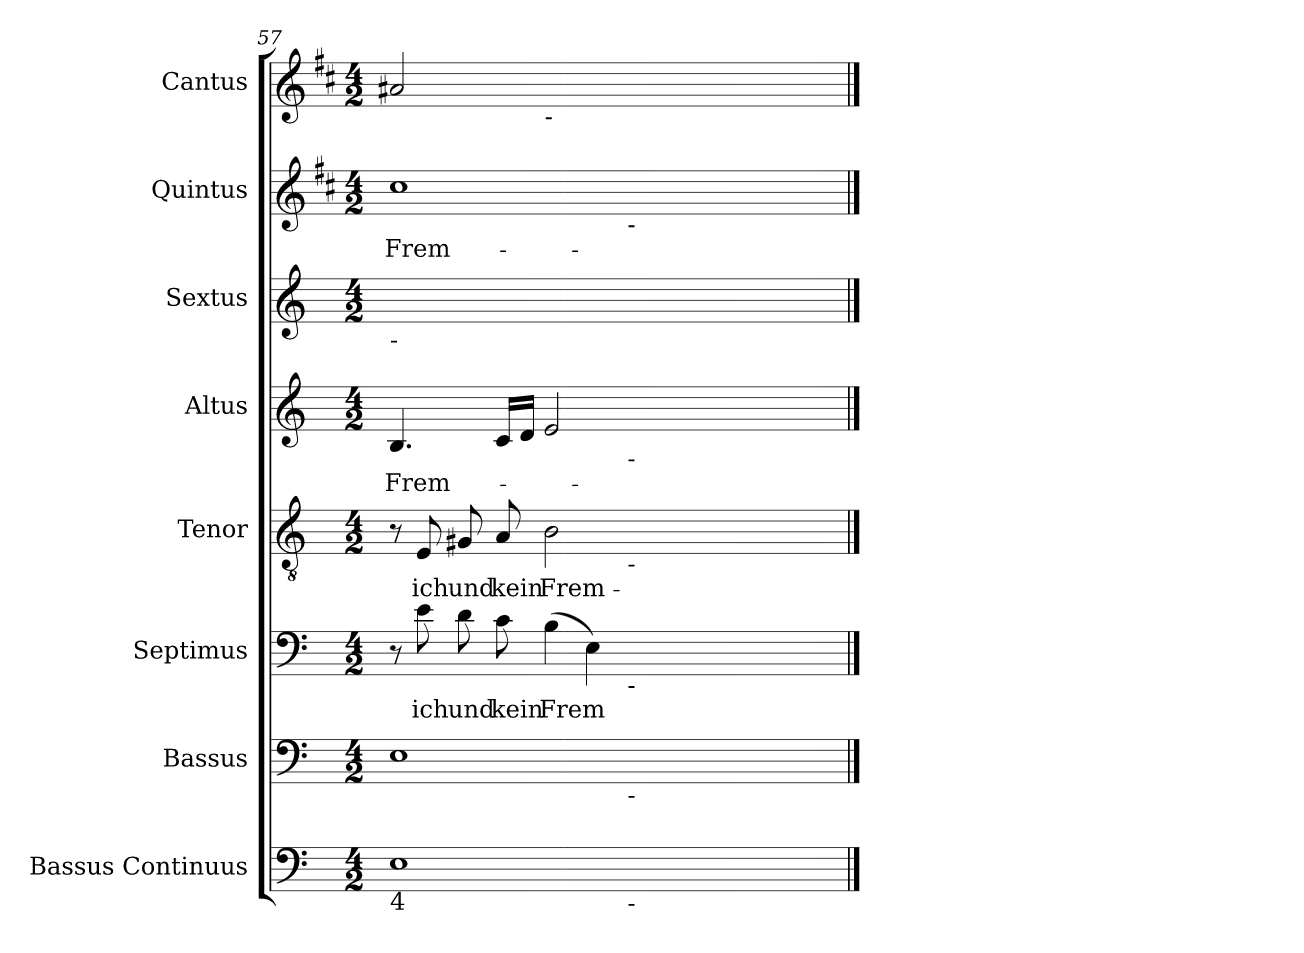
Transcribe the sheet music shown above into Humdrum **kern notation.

**kern	**kern	**text	**kern	**text	**kern	**text	**kern	**text	**kern	**text	**kern	**text	**kern	**text
*part8	*part7	*part7	*part6	*part6	*part5	*part5	*part4	*part4	*part3	*part3	*part2	*part2	*part1	*part1
*staff8	*staff7	*staff7	*staff6	*staff6	*staff5	*staff5	*staff4	*staff4	*staff3	*staff3	*staff2	*staff2	*staff1	*staff1
*I"Bassus Continuus	*I"Bassus	*	*I"Septimus	*	*I"Tenor	*	*I"Altus	*	*I"Sextus	*	*I"Quintus	*	*I"Cantus	*
*clefF4	*clefF4	*	*clefF4	*	*clefGv2	*	*clefG2	*	*clefG2	*	*clefG2	*	*clefG2	*
*	*	*	*	*	*	*	*	*	*	*	*ITrd1c2	*	*ITrd1c2	*
*k[]	*k[]	*	*k[]	*	*k[]	*	*k[]	*	*k[]	*	*k[]	*	*k[]	*
*C:	*C:	*	*C:	*	*C:	*	*C:	*	*C:	*	*C:	*	*C:	*
*M4/2	*M4/2	*	*M4/2	*	*M4/2	*	*M4/2	*	*M4/2	*	*M4/2	*	*M4/2	*
=57	=57	=57	=57	=57	=57	=57	=57	=57	=57	=57	=57	=57	=57	=57
!	!	!	!	!	!	!	!	!	!LO:TX:b:t=-	!	!	!	!	!
!LO:TX:b:t=4	!	!	!	!	!	!	!	!	!	!	!	!	!	!
!	!	!	!	!	!	!	!	!LO:LY:b	!	!LO:LY:b	!	!LO:LY:b	!	!
1E	1E	.	8r	.	8r	.	4.B	Frem-	0e;<yy	-der.	1b	Frem-	2g#X	.
!	!	!	!	!LO:LY:b	!	!LO:LY:b	!	!	!	!	!	!	!	!
.	.	.	8e	ich	8E	ich	.	.	.	.	.	.	.	.
!	!	!	!	!LO:LY:b	!	!LO:LY:b	!	!	!	!	!	!	!	!
.	.	.	8d	und	8G#X	und	.	.	.	.	.	.	.	.
!	!	!	!	!LO:LY:b	!	!LO:LY:b	!	!	!	!	!	!	!	!
.	.	.	8c	kein	8A	kein	16cLL	.	.	.	.	.	.	.
.	.	.	.	.	.	.	16dJJ	.	.	.	.	.	.	.
!	!	!	!	!	!	!	!	!	!	!	!	!	!LO:TX:b:t=-	!
!	!	!	!	!LO:LY:b	!	!LO:LY:b	!	!	!	!	!	!	!	!LO:LY:b
.	.	.	(>4B	Frem	2B	Frem-	2e	.	.	.	.	.	0a;<yy	der.
.	.	.	4E)	.	.	.	.	.	.	.	.	.	.	.
!	!	!	!	!	!	!	!	!	!	!	!LO:TX:b:t=-	!	!	!
!	!	!	!	!	!	!	!LO:TX:b:t=-	!	!	!	!	!	!	!
!	!	!	!	!	!LO:TX:b:t=-	!	!	!	!	!	!	!	!	!
!	!	!	!LO:TX:b:t=-	!	!	!	!	!	!	!	!	!	!	!
!	!LO:TX:b:t=-	!	!	!	!	!	!	!	!	!	!	!	!	!
!LO:TX:b:t=-	!	!	!	!	!	!	!	!	!	!	!	!	!	!
!	!	!LO:LY:b	!	!LO:LY:b	!	!LO:LY:b	!	!LO:LY:b	!	!	!	!LO:LY:b	!	!
0AA;<yy	0AA;<yy	-der.	0E;<yy	der.	0A;<yy	-der.	0c#X;<yy	-der.	.	.	0cc#X;<yy	-der.	.	.
.	.	.	.	.	.	.	.	.	1ryy	.	.	.	.	.
.	.	.	.	.	.	.	.	.	.	.	.	.	2ryy	.
==	==	==	==	==	==	==	==	==	==	==	==	==	==	==
*-	*-	*-	*-	*-	*-	*-	*-	*-	*-	*-	*-	*-	*-	*-
